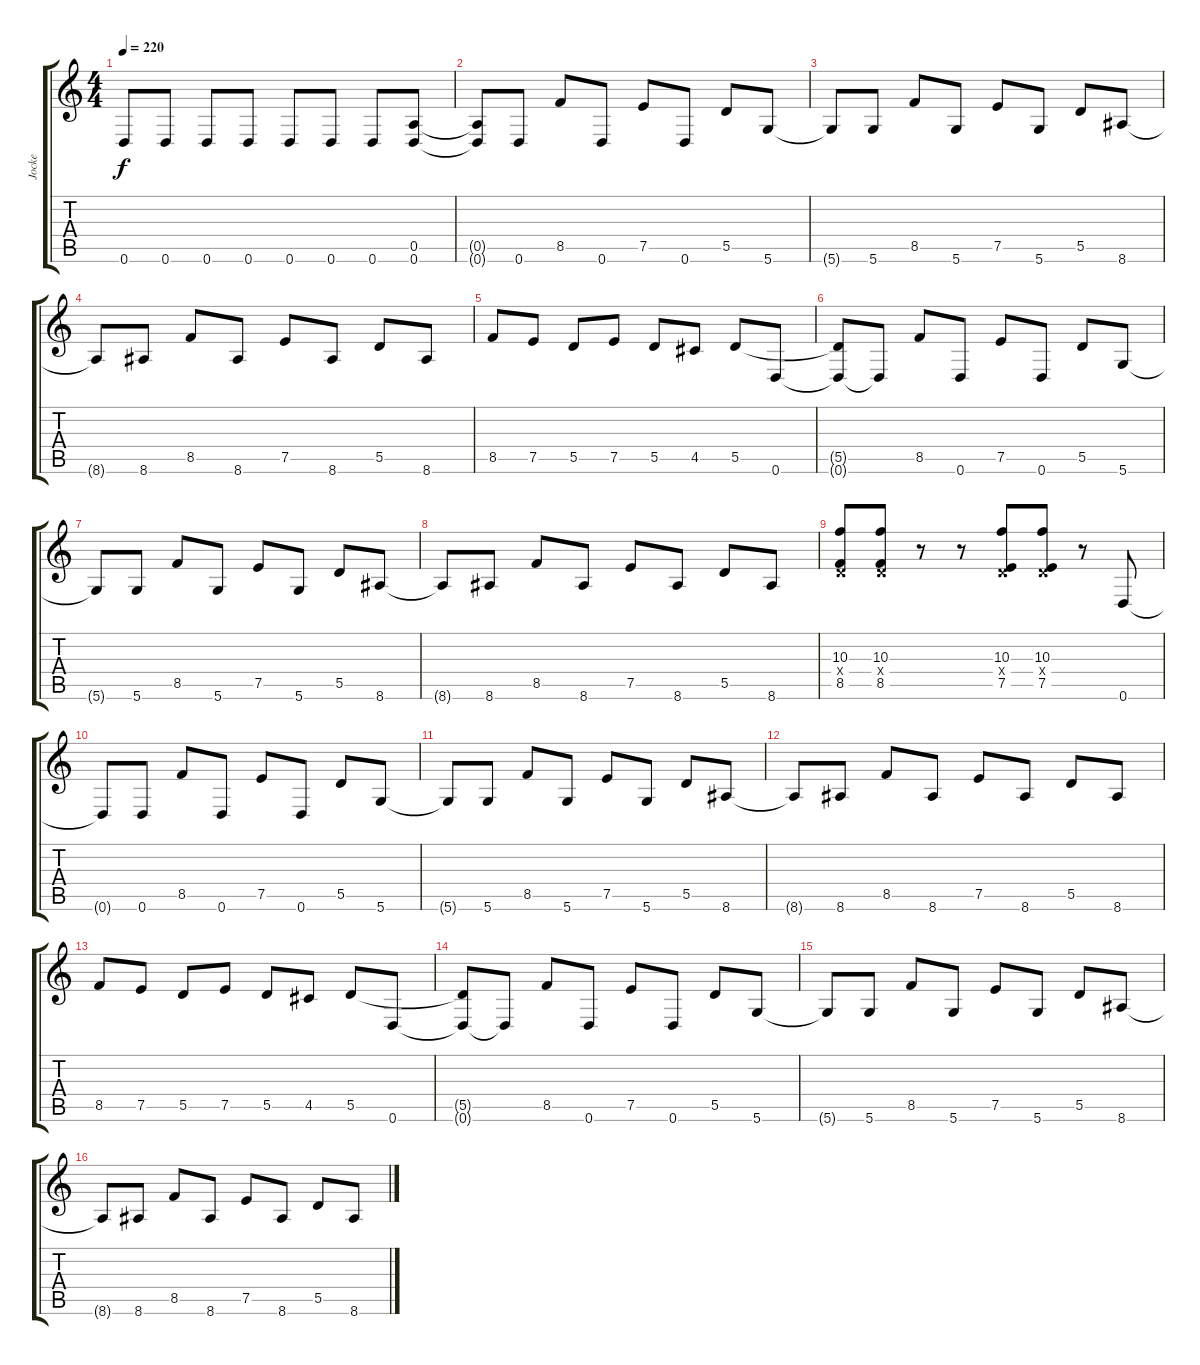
\track ("Jocke" "Jocke") {instrument distortionguitar}
\staff {score tabs}
\tuning (E4 B3 G3 D3 A2 D2) {hide}
\ts (4 4)
\tempo 220
\clef g2
\ks c
0.6.8{dy f} 0.6.8 0.6.8 0.6.8 0.6.8 0.6.8 0.6.8 (0.5 0.6).8 |
(0.5{t} 0.6{t}).8 0.6.8 8.5.8 0.6.8 7.5.8 0.6.8 5.5.8 5.6.8 |
5.6{t}.8 5.6.8 8.5.8 5.6.8 7.5.8 5.6.8 5.5.8 8.6.8 |
8.6{t}.8 8.6.8 8.5.8 8.6.8 7.5.8 8.6.8 5.5.8 8.6.8 |
8.5.8 7.5.8 5.5.8 7.5.8 5.5.8 4.5.8 5.5.8 0.6.8 |
(5.5{t} 0.6{t}).8 0.6{t}.8 8.5.8 0.6.8 7.5.8 0.6.8 5.5.8 5.6.8 |
5.6{t}.8 5.6.8 8.5.8 5.6.8 7.5.8 5.6.8 5.5.8 8.6.8 |
8.6{t}.8 8.6.8 8.5.8 8.6.8 7.5.8 8.6.8 5.5.8 8.6.8 |
(10.3 0.4{x} 8.5).8 (10.3 0.4{x} 8.5).8 r.8 r.8 (10.3 0.4{x} 7.5).8 (10.3 0.4{x} 7.5).8 r.8 0.6.8 |
0.6{t}.8 0.6.8 8.5.8 0.6.8 7.5.8 0.6.8 5.5.8 5.6.8 |
5.6{t}.8 5.6.8 8.5.8 5.6.8 7.5.8 5.6.8 5.5.8 8.6.8 |
8.6{t}.8 8.6.8 8.5.8 8.6.8 7.5.8 8.6.8 5.5.8 8.6.8 |
8.5.8 7.5.8 5.5.8 7.5.8 5.5.8 4.5.8 5.5.8 0.6.8 |
(5.5{t} 0.6{t}).8 0.6{t}.8 8.5.8 0.6.8 7.5.8 0.6.8 5.5.8 5.6.8 |
5.6{t}.8 5.6.8 8.5.8 5.6.8 7.5.8 5.6.8 5.5.8 8.6.8 |
8.6{t}.8 8.6.8 8.5.8 8.6.8 7.5.8 8.6.8 5.5.8 8.6.8
